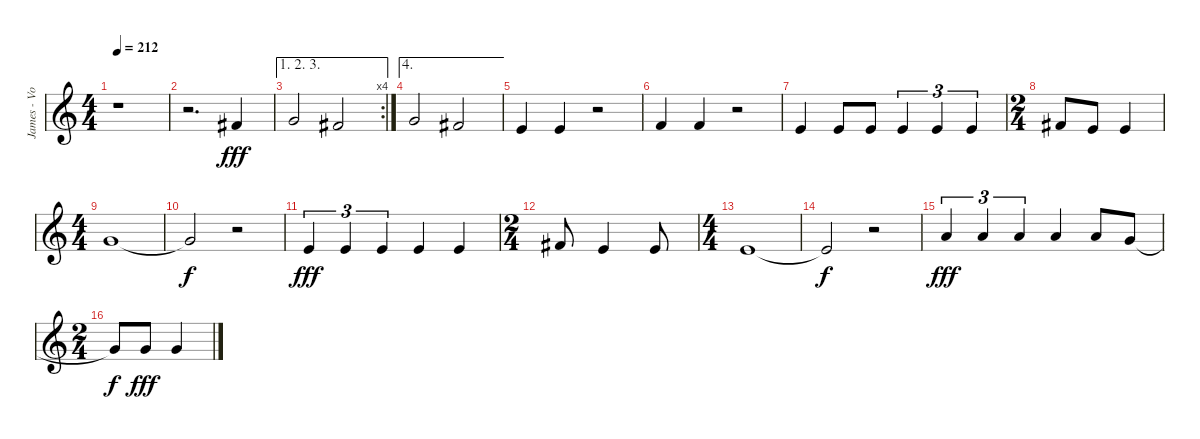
\track ("James - Vocals" "James - Vo") {instrument lead6voice}
\staff {score}
\tuning (E4 B3 G3 D3 A2 E2) {hide}
\ts (4 4)
\tempo 212
\clef g2
\ks c
r.1{dy f} |
r.2{d} 2.1.4{dy fff} |
\ae (1 2 3)
\rc 4
3.1.2 2.1.2 |
\ae 4
3.1.2 2.1.2 |
0.1.4 0.1.4 r.2 |
1.1.4 1.1.4 r.2 |
0.1.4 0.1.8 0.1.8 0.1.4{tu (3 2)} 0.1.4{tu (3 2)} 0.1.4{tu (3 2)} |
\ts (2 4)
2.1.8 0.1.8 0.1.4 |
\ts (4 4)
3.1.1 |
3.1{t}.2{dy f} r.2 |
0.1.4{tu (3 2) dy fff} 0.1.4{tu (3 2)} 0.1.4{tu (3 2)} 0.1.4 0.1.4 |
\ts (2 4)
2.1.8 0.1.4 0.1.8 |
\ts (4 4)
0.1.1 |
0.1{t}.2{dy f} r.2 |
5.1.4{tu (3 2) dy fff} 5.1.4{tu (3 2)} 5.1.4{tu (3 2)} 5.1.4 5.1.8 3.1.8 |
\ts (2 4)
3.1{t}.8{dy f} 3.1.8{dy fff} 3.1.4
